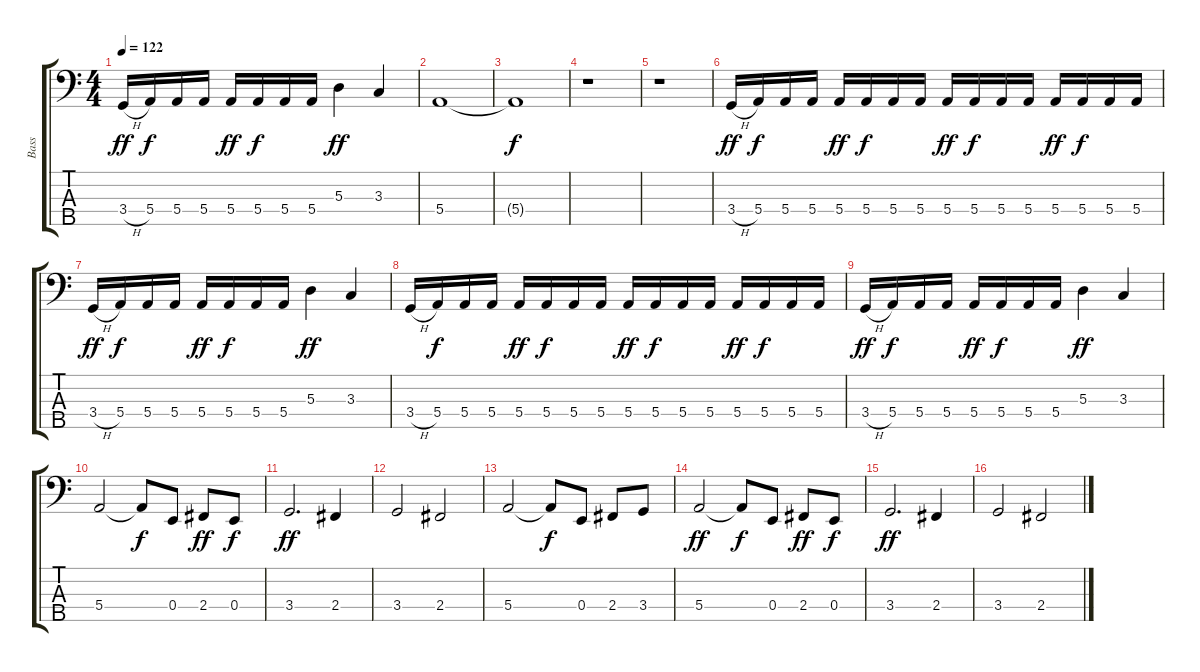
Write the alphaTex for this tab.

\track ("Bass" "Bass") {instrument electricbassfinger}
\staff {score tabs}
\tuning (G2 D2 A1 E1 B0) {hide}
\ts (4 4)
\tempo 122
\clef f4
\ks c
3.4{h}.16{dy ff} 5.4.16{dy f} 5.4.16 5.4.16 5.4.16{dy ff} 5.4.16{dy f} 5.4.16 5.4.16 5.3.4{dy ff} 3.3.4 |
5.4.1 |
5.4{t}.1{dy f} |
r.1 |
r.1 |
3.4{h}.16{dy ff} 5.4.16{dy f} 5.4.16 5.4.16 5.4.16{dy ff} 5.4.16{dy f} 5.4.16 5.4.16 5.4.16{dy ff} 5.4.16{dy f} 5.4.16 5.4.16 5.4.16{dy ff} 5.4.16{dy f} 5.4.16 5.4.16 |
3.4{h}.16{dy ff} 5.4.16{dy f} 5.4.16 5.4.16 5.4.16{dy ff} 5.4.16{dy f} 5.4.16 5.4.16 5.3.4{dy ff} 3.3.4 |
3.4{h}.16 5.4.16{dy f} 5.4.16 5.4.16 5.4.16{dy ff} 5.4.16{dy f} 5.4.16 5.4.16 5.4.16{dy ff} 5.4.16{dy f} 5.4.16 5.4.16 5.4.16{dy ff} 5.4.16{dy f} 5.4.16 5.4.16 |
3.4{h}.16{dy ff} 5.4.16{dy f} 5.4.16 5.4.16 5.4.16{dy ff} 5.4.16{dy f} 5.4.16 5.4.16 5.3.4{dy ff} 3.3.4 |
5.4.2 5.4{t}.8{dy f} 0.4.8 2.4.8{dy ff} 0.4.8{dy f} |
3.4.2{d dy ff} 2.4.4 |
3.4.2 2.4.2 |
5.4.2 5.4{t}.8{dy f} 0.4.8 2.4.8 3.4.8 |
5.4.2{dy ff} 5.4{t}.8{dy f} 0.4.8 2.4.8{dy ff} 0.4.8{dy f} |
3.4.2{d dy ff} 2.4.4 |
3.4.2 2.4.2
